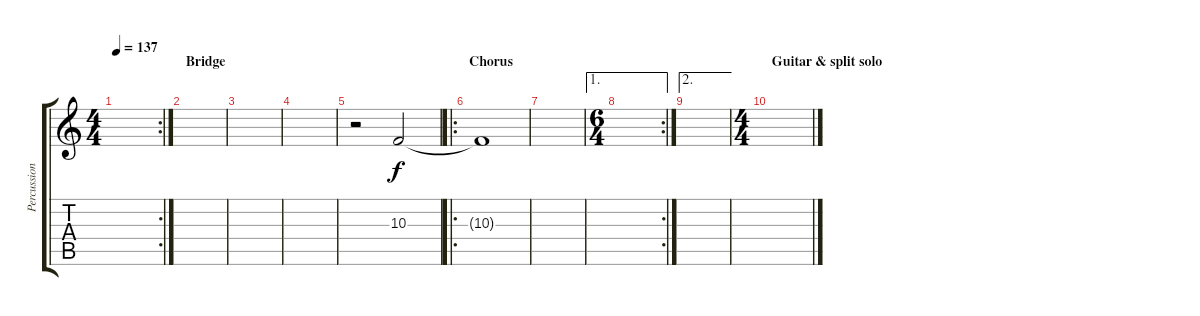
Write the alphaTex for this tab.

\track ("Percussion" "Percussion") {instrument reversecymbal}
\staff {score tabs}
\tuning (E4 B3 G3 D3 A2 E2) {hide}
\rc 2
\ts (4 4)
\tempo 137
\clef g2
\ks c
|
\section ("" "Bridge")
|
|
|
r.2 10.3.2 |
\ro
\section ("" "Chorus")
10.3{t}.1{dy f} |
|
\ae 1
\rc 2
\ts (6 4)
|
\ae 2
|
\ts (4 4)
\section ("" "Guitar & split solo")
